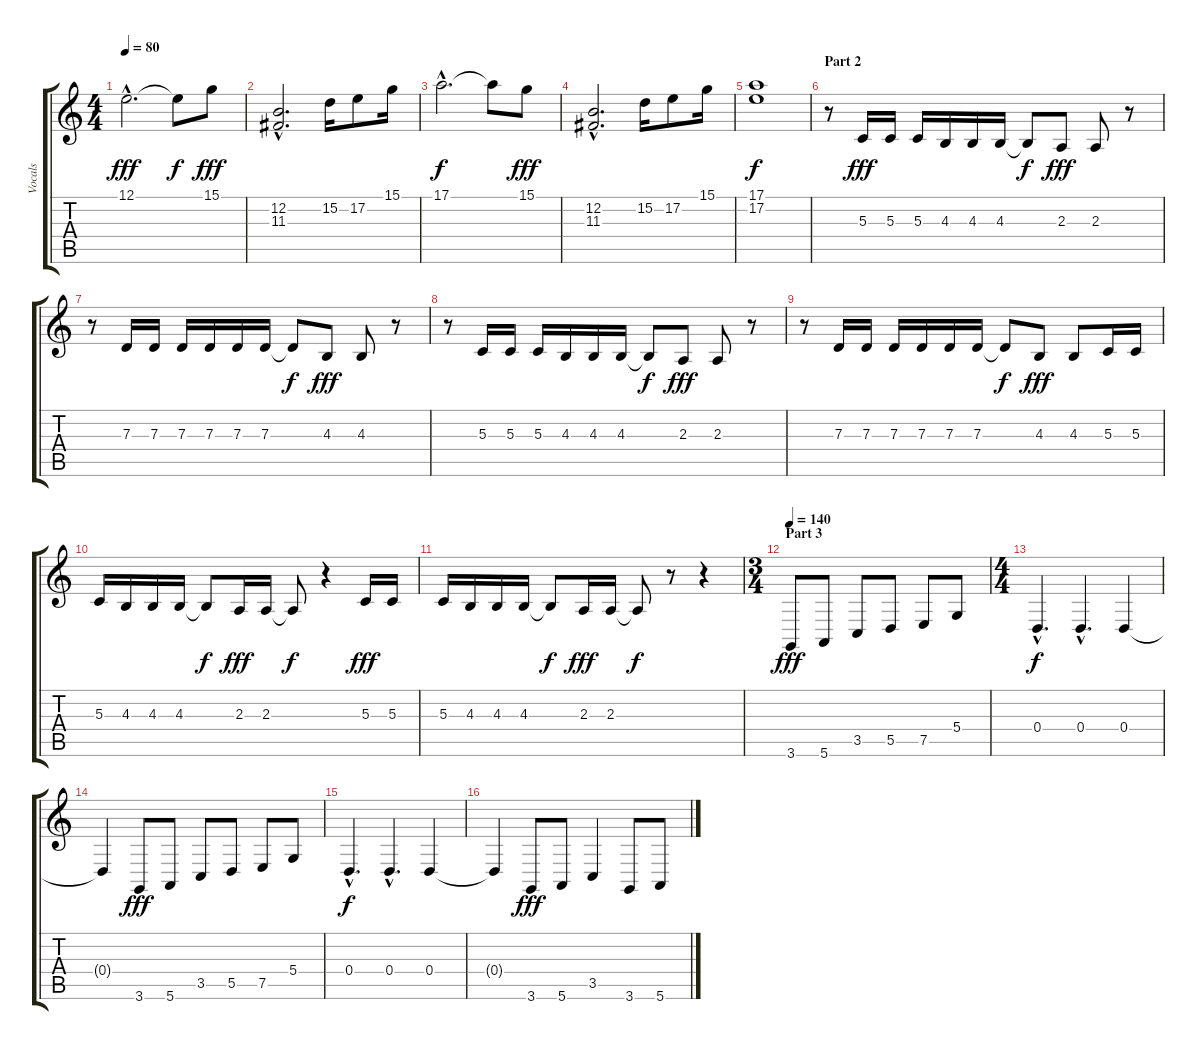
\track ("Vocals" "Vocals") {instrument clarinet}
\staff {score tabs}
\tuning (E4 B3 G3 D3 A2 E2) {hide}
\ts (4 4)
\tempo 80
\clef g2
\ks c
12.1{hac}.2{d dy fff volume 16 instrument pad3polysynth} 12.1{t}.8{dy f} 15.1.8{dy fff} |
(12.2{hac} 11.3{hac}).2{d} 15.2.16 17.2.8 15.1.16 |
17.1{hac}.2{d dy f} 17.1{t}.8 15.1.8{dy fff} |
(12.2{hac} 11.3{hac}).2{d} 15.2.16 17.2.8 15.1.16 |
(17.1 17.2).1{dy f} |
\section ("" "Part 2")
r.8{volume 16 instrument clarinet} 5.3.16{dy fff} 5.3.16 5.3.16 4.3.16 4.3.16 4.3.16 4.3{t}.8{dy f} 2.3.8{dy fff} 2.3.8 r.8 |
r.8 7.3.16 7.3.16 7.3.16 7.3.16 7.3.16 7.3.16 7.3{t}.8{dy f} 4.3.8{dy fff} 4.3.8 r.8 |
r.8 5.3.16 5.3.16 5.3.16 4.3.16 4.3.16 4.3.16 4.3{t}.8{dy f} 2.3.8{dy fff} 2.3.8 r.8 |
r.8 7.3.16 7.3.16 7.3.16 7.3.16 7.3.16 7.3.16 7.3{t}.8{dy f} 4.3.8{dy fff} 4.3.8 5.3.16 5.3.16 |
5.3.16 4.3.16 4.3.16 4.3.16 4.3{t}.8{dy f} 2.3.16{dy fff} 2.3.16 2.3{t}.8{dy f} r.4 5.3.16{dy fff} 5.3.16 |
5.3.16{txt " "} 4.3.16{txt " "} 4.3.16{txt " "} 4.3.16 4.3{t}.8{dy f} 2.3.16{txt " " dy fff} 2.3.16{txt " "} 2.3{t}.8{dy f} r.8 r.4 |
\ts (3 4)
\section ("" "Part 3")
\tempo 140
3.6.8{dy fff volume 16 instrument trombone} 5.6.8 3.5.8 5.5.8 7.5.8 5.4.8 |
\ts (4 4)
0.4{hac}.4{d dy f} 0.4{hac}.4{d} 0.4.4 |
0.4{t}.4 3.6.8{dy fff} 5.6.8 3.5.8 5.5.8 7.5.8 5.4.8 |
0.4{hac}.4{d dy f} 0.4{hac}.4{d} 0.4.4 |
0.4{t}.4 3.6.8{dy fff} 5.6.8 3.5.4 3.6.8 5.6.8
